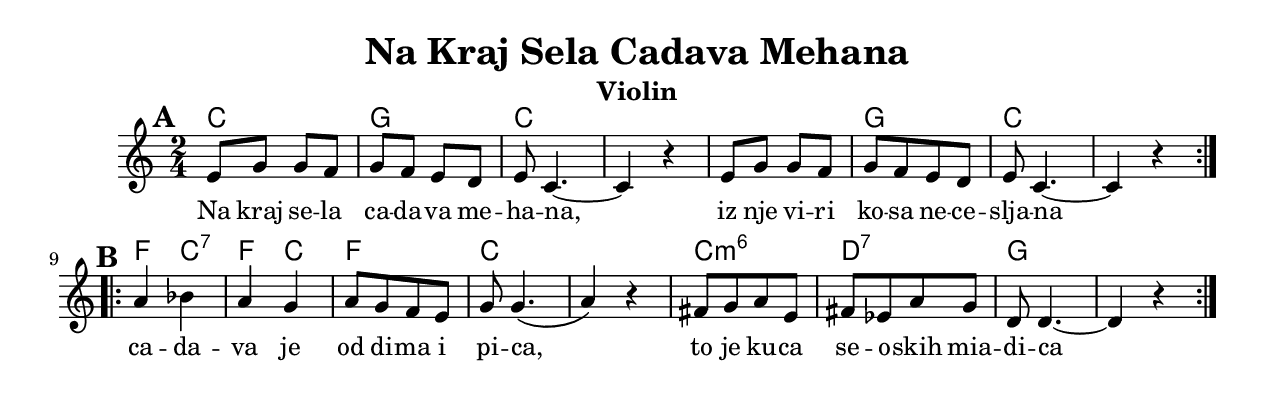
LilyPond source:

\version "2.18.0"
\include "english.ly"
\paper{
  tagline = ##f
  print-all-headers = ##t
  #(set-paper-size "letter")
}
date = #(strftime "%d-%m-%Y" (localtime (current-time)))

%\markup{ \italic{ " Updated " \date  }  }

%\markup{ Got something to say? }

%#################################### Melody ########################
melody = \transpose f c \relative c'' {
  \clef treble
  \key d \minor
  \time 2/4
  \set Score.markFormatter = #format-mark-box-alphabet

  %\partial 16*3 a16 d f   %lead in notes

  \repeat volta 2{
  \mark \default
    a8  c c bf
    c8 bf a g
    a8 f4.~
    f4 r

    a8 c c bf
    c8 [bf a g]
    a8 f4.~
    f4 r|
  }
  %\alternative { { }{ } }

  \repeat volta 2{
  \mark \default
    d'4 ef
    d4 c
    d8 [c bf a]
    c8 c4.~\(

    d4\) r
    b8 [c d a]
    b8 [af d c]
    g8 g4.~
    g4 r|
  }
  % \alternative { { }{ } }

}
%################################# Lyrics #####################
\addlyrics{
  Na kraj se -- la
  ca -- da -- va  me -- ha -- na,
  iz nje vi -- ri ko -- sa ne -- ce -- slja -- na
  ca -- da -- va je od di -- ma i pi -- ca,
  to je ku -- ca se -- o -- skih
  mia -- di -- ca
}
%################################# Chords #######################
harmonies = \transpose f c\chordmode {
  f2
  c2
  f2
  s2*2
  c2
  f2
  s2

  %b part
  bf4
  f4:7
  bf4
  f4
  bf2
  f2
  s2
  f2:m6
  g2:7
  c2
  s2
}

\score {
  <<
    \new ChordNames {
      \set chordChanges = ##f
      \harmonies
    }
    \new Staff
    \melody
  >>
  \header{
    title= "Na Kraj Sela Cadava Mehana"
    subtitle=""
    composer= ""
    instrument = "Violin"
    arranger= ""
  }
  \midi{\tempo 4 = 120}
  \layout{indent = 1.0\cm}
}
%{
% more verses:
\markup{}
\markup {
  \fill-line {
    \hspace #0.1 % distance from left margin
    \column {
      \line { "1."
        \column {
          ""
        }
      }
      \hspace #0.2 % vertical distance between verses
      \line { "2."
        \column {
         ""
        }
      }
    }
    \hspace #0.1  % horiz. distance between columns
    \column {
      \line { "3."
        \column {
          ""
        }
      }
      \hspace #0.2 % distance between verses
      \line { "4."
        \column {
         ""
        }
      }
    }
    \hspace #0.1 % distance to right margin
  }
}

%}
